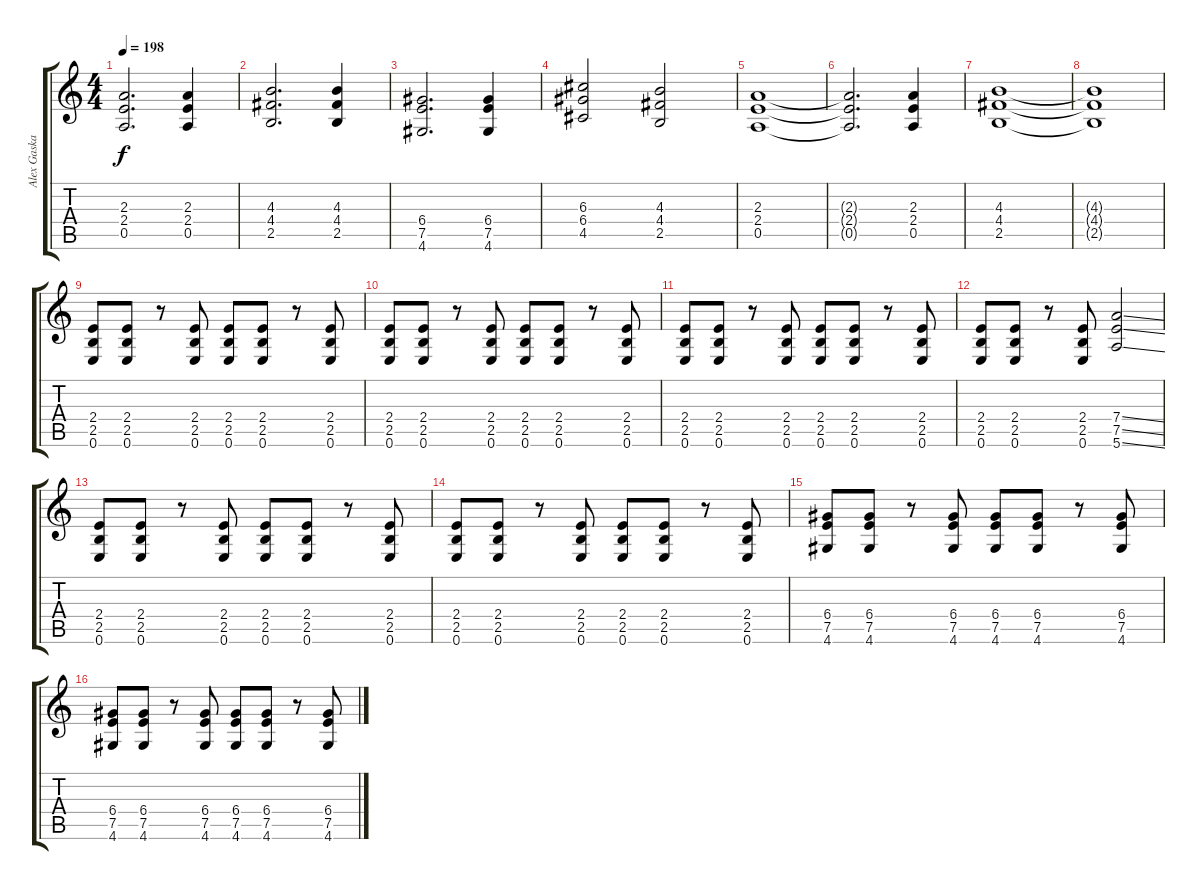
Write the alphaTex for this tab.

\track ("Alex Gaskarth (Rhythm Guitar)" "Alex Gaska") {instrument distortionguitar}
\staff {score tabs}
\tuning (E4 B3 G3 D3 A2 E2) {hide}
\ts (4 4)
\tempo 198
\clef g2
\ks c
(2.3 2.4 0.5).2{d dy f} (2.3 2.4 0.5).4 |
(4.3 4.4 2.5).2{d} (4.3 4.4 2.5).4 |
(6.4 7.5 4.6).2{d} (6.4 7.5 4.6).4 |
(6.3 6.4 4.5).2 (4.3 4.4 2.5).2 |
(2.3 2.4 0.5).1 |
(2.3{t} 2.4{t} 0.5{t}).2{d} (2.3 2.4 0.5).4 |
(4.3 4.4 2.5).1 |
(4.3{t} 4.4{t} 2.5{t}).1 |
(2.4 2.5 0.6).8 (2.4 2.5 0.6).8 r.8 (2.4 2.5 0.6).8 (2.4 2.5 0.6).8 (2.4 2.5 0.6).8 r.8 (2.4 2.5 0.6).8 |
(2.4 2.5 0.6).8 (2.4 2.5 0.6).8 r.8 (2.4 2.5 0.6).8 (2.4 2.5 0.6).8 (2.4 2.5 0.6).8 r.8 (2.4 2.5 0.6).8 |
(2.4 2.5 0.6).8 (2.4 2.5 0.6).8 r.8 (2.4 2.5 0.6).8 (2.4 2.5 0.6).8 (2.4 2.5 0.6).8 r.8 (2.4 2.5 0.6).8 |
(2.4 2.5 0.6).8 (2.4 2.5 0.6).8 r.8 (2.4 2.5 0.6).8 (7.4{ss} 7.5{ss} 5.6{ss}).2 |
(2.4 2.5 0.6).8 (2.4 2.5 0.6).8 r.8 (2.4 2.5 0.6).8 (2.4 2.5 0.6).8 (2.4 2.5 0.6).8 r.8 (2.4 2.5 0.6).8 |
(2.4 2.5 0.6).8 (2.4 2.5 0.6).8 r.8 (2.4 2.5 0.6).8 (2.4 2.5 0.6).8 (2.4 2.5 0.6).8 r.8 (2.4 2.5 0.6).8 |
(6.4 7.5 4.6).8 (6.4 7.5 4.6).8 r.8 (6.4 7.5 4.6).8 (6.4 7.5 4.6).8 (6.4 7.5 4.6).8 r.8 (6.4 7.5 4.6).8 |
(6.4 7.5 4.6).8 (6.4 7.5 4.6).8 r.8 (6.4 7.5 4.6).8 (6.4 7.5 4.6).8 (6.4 7.5 4.6).8 r.8 (6.4 7.5 4.6).8
